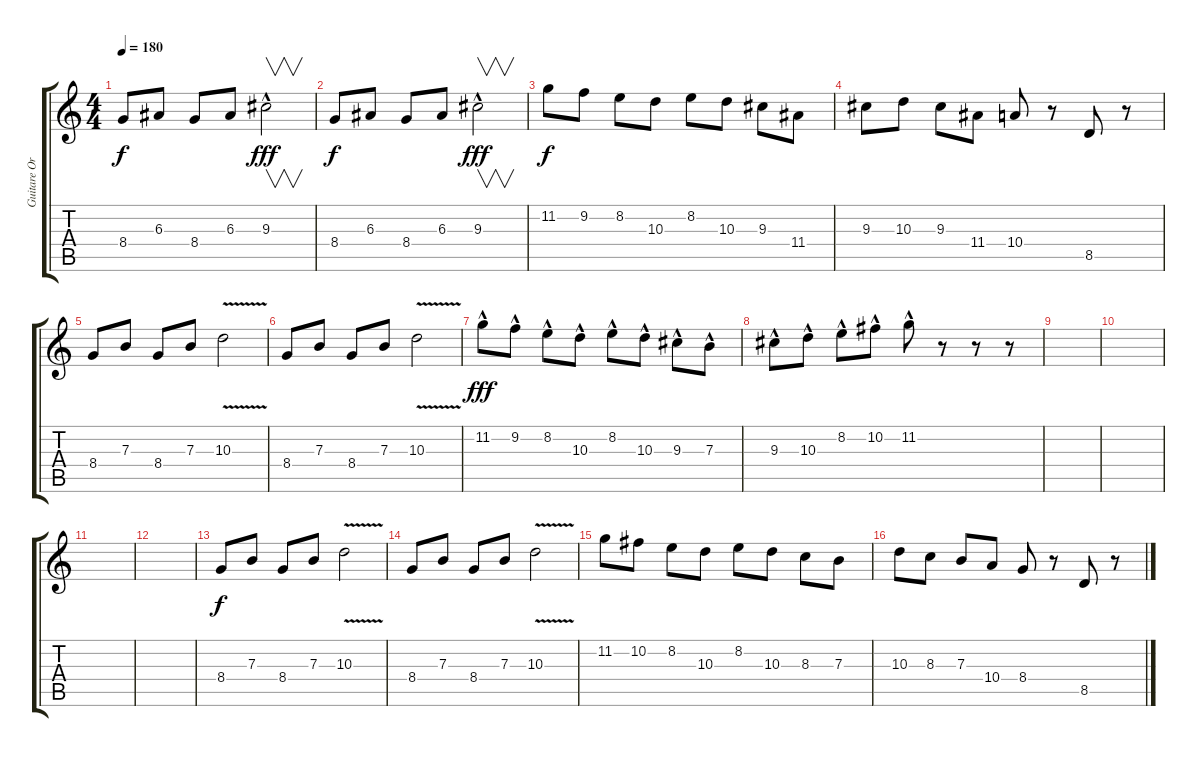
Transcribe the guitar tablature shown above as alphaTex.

\track ("Guitare Orientale" "Guitare Or") {instrument acousticguitarsteel}
\staff {score tabs}
\tuning (Db4 Ab3 E3 B2 Gb2 B1) {hide}
\ts (4 4)
\tempo 180
\clef g2
\ks c
8.4.8{dy f} 6.3.8 8.4.8 6.3.8 9.3{hac}.2{v dy fff} |
8.4.8{dy f} 6.3.8 8.4.8 6.3.8 9.3{hac}.2{v dy fff} |
11.2.8{dy f} 9.2.8 8.2.8 10.3.8 8.2.8 10.3.8 9.3.8 11.4.8 |
9.3.8 10.3.8 9.3.8 11.4.8 10.4.8 r.8 8.5.8 r.8 |
8.4.8 7.3.8 8.4.8 7.3.8 10.3{v}.2 |
8.4.8 7.3.8 8.4.8 7.3.8 10.3{v}.2 |
11.2{hac}.8{dy fff} 9.2{hac}.8 8.2{hac}.8 10.3{hac}.8 8.2{hac}.8 10.3{hac}.8 9.3{hac}.8 7.3{hac}.8 |
9.3{hac}.8 10.3{hac}.8 8.2{hac}.8 10.2{hac}.8 11.2{hac}.8 r.8 r.8 r.8 |
|
|
|
|
8.4.8{dy f} 7.3.8 8.4.8 7.3.8 10.3{v}.2 |
8.4.8 7.3.8 8.4.8 7.3.8 10.3{v}.2 |
11.2.8 10.2.8 8.2.8 10.3.8 8.2.8 10.3.8 8.3.8 7.3.8 |
10.3.8 8.3.8 7.3.8 10.4.8 8.4.8 r.8 8.5.8 r.8
